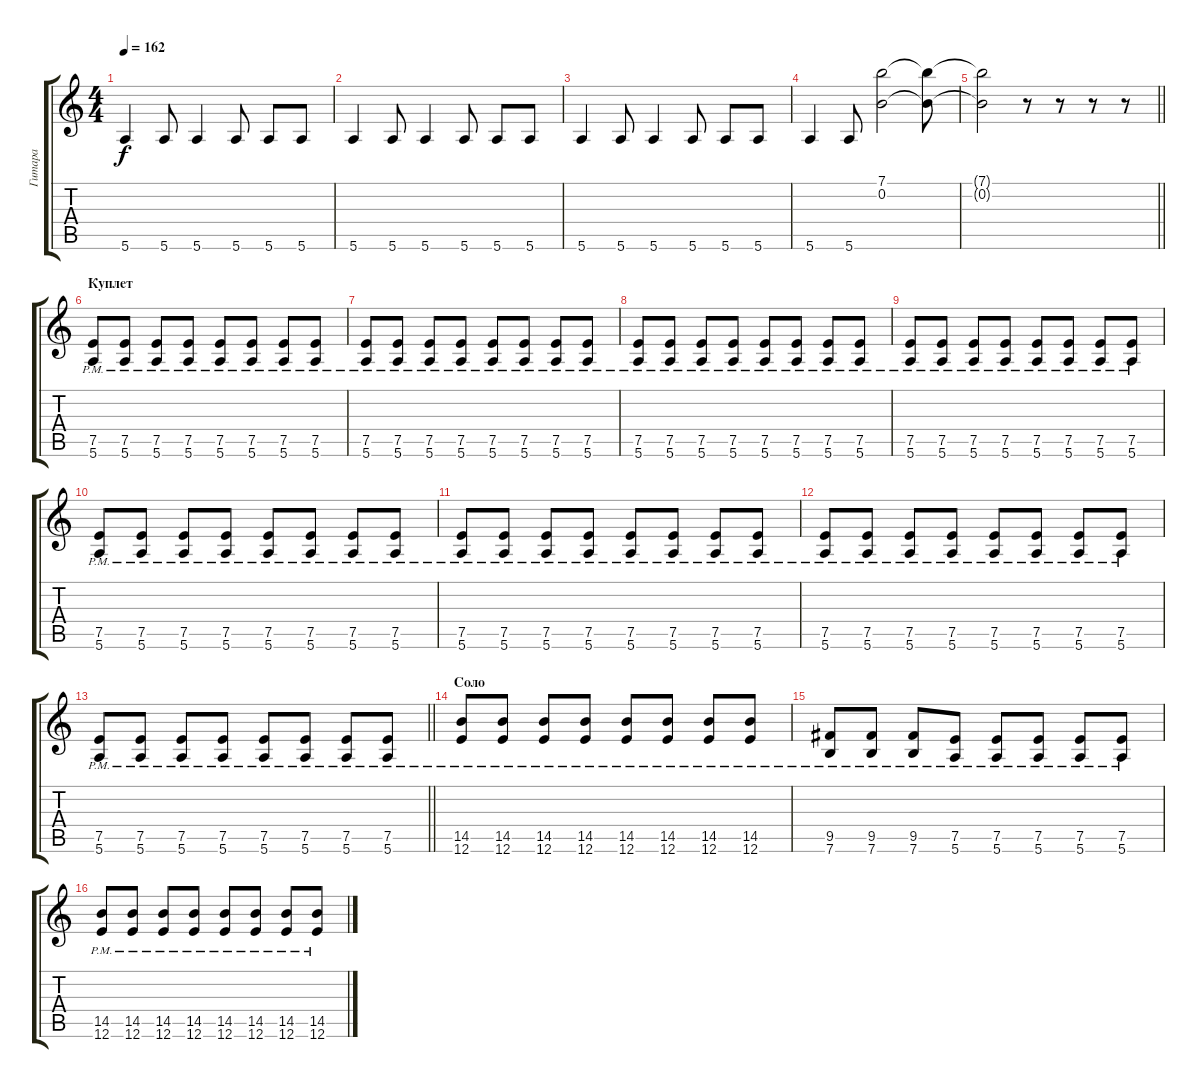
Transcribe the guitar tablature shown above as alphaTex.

\track ("Гитара" "Гитара") {instrument distortionguitar}
\staff {score tabs}
\tuning (E4 B3 G3 D3 A2 E2) {hide}
\ts (4 4)
\tempo 162
\clef g2
\ks c
5.6.4{dy f} 5.6.8 5.6.4 5.6.8 5.6.8 5.6.8 |
5.6.4 5.6.8 5.6.4 5.6.8 5.6.8 5.6.8 |
5.6.4 5.6.8 5.6.4 5.6.8 5.6.8 5.6.8 |
5.6.4 5.6.8 (7.1 0.2).2 (7.1{t} 0.2{t}).8 |
\barLineRight lightlight
(7.1{t} 0.2{t}).2 r.8 r.8 r.8 r.8 |
\section ("" "Куплет")
(7.5{pm} 5.6{pm}).8 (7.5{pm} 5.6{pm}).8 (7.5{pm} 5.6{pm}).8 (7.5{pm} 5.6{pm}).8 (7.5{pm} 5.6{pm}).8 (7.5{pm} 5.6{pm}).8 (7.5{pm} 5.6{pm}).8 (7.5{pm} 5.6{pm}).8 |
(7.5{pm} 5.6{pm}).8 (7.5{pm} 5.6{pm}).8 (7.5{pm} 5.6{pm}).8 (7.5{pm} 5.6{pm}).8 (7.5{pm} 5.6{pm}).8 (7.5{pm} 5.6{pm}).8 (7.5{pm} 5.6{pm}).8 (7.5{pm} 5.6{pm}).8 |
(7.5{pm} 5.6{pm}).8 (7.5{pm} 5.6{pm}).8 (7.5{pm} 5.6{pm}).8 (7.5{pm} 5.6{pm}).8 (7.5{pm} 5.6{pm}).8 (7.5{pm} 5.6{pm}).8 (7.5{pm} 5.6{pm}).8 (7.5{pm} 5.6{pm}).8 |
(7.5{pm} 5.6{pm}).8 (7.5{pm} 5.6{pm}).8 (7.5{pm} 5.6{pm}).8 (7.5{pm} 5.6{pm}).8 (7.5{pm} 5.6{pm}).8 (7.5{pm} 5.6{pm}).8 (7.5{pm} 5.6{pm}).8 (7.5{pm} 5.6{pm}).8 |
(7.5{pm} 5.6{pm}).8 (7.5{pm} 5.6{pm}).8 (7.5{pm} 5.6{pm}).8 (7.5{pm} 5.6{pm}).8 (7.5{pm} 5.6{pm}).8 (7.5{pm} 5.6{pm}).8 (7.5{pm} 5.6{pm}).8 (7.5{pm} 5.6{pm}).8 |
(7.5{pm} 5.6{pm}).8 (7.5{pm} 5.6{pm}).8 (7.5{pm} 5.6{pm}).8 (7.5{pm} 5.6{pm}).8 (7.5{pm} 5.6{pm}).8 (7.5{pm} 5.6{pm}).8 (7.5{pm} 5.6{pm}).8 (7.5{pm} 5.6{pm}).8 |
(7.5{pm} 5.6{pm}).8 (7.5{pm} 5.6{pm}).8 (7.5{pm} 5.6{pm}).8 (7.5{pm} 5.6{pm}).8 (7.5{pm} 5.6{pm}).8 (7.5{pm} 5.6{pm}).8 (7.5{pm} 5.6{pm}).8 (7.5{pm} 5.6{pm}).8 |
\barLineRight lightlight
(7.5{pm} 5.6{pm}).8 (7.5{pm} 5.6{pm}).8 (7.5{pm} 5.6{pm}).8 (7.5{pm} 5.6{pm}).8 (7.5{pm} 5.6{pm}).8 (7.5{pm} 5.6{pm}).8 (7.5{pm} 5.6{pm}).8 (7.5{pm} 5.6{pm}).8 |
\section ("" "Соло")
(14.5{pm} 12.6{pm}).8 (14.5{pm} 12.6{pm}).8 (14.5{pm} 12.6{pm}).8 (14.5{pm} 12.6{pm}).8 (14.5{pm} 12.6{pm}).8 (14.5{pm} 12.6{pm}).8 (14.5{pm} 12.6{pm}).8 (14.5{pm} 12.6{pm}).8 |
(9.5{pm} 7.6{pm}).8 (9.5{pm} 7.6{pm}).8 (9.5{pm} 7.6{pm}).8 (7.5{pm} 5.6{pm}).8 (7.5{pm} 5.6{pm}).8 (7.5{pm} 5.6{pm}).8 (7.5{pm} 5.6{pm}).8 (7.5{pm} 5.6{pm}).8 |
(14.5{pm} 12.6{pm}).8 (14.5{pm} 12.6{pm}).8 (14.5{pm} 12.6{pm}).8 (14.5{pm} 12.6{pm}).8 (14.5{pm} 12.6{pm}).8 (14.5{pm} 12.6{pm}).8 (14.5{pm} 12.6{pm}).8 (14.5{pm} 12.6{pm}).8
